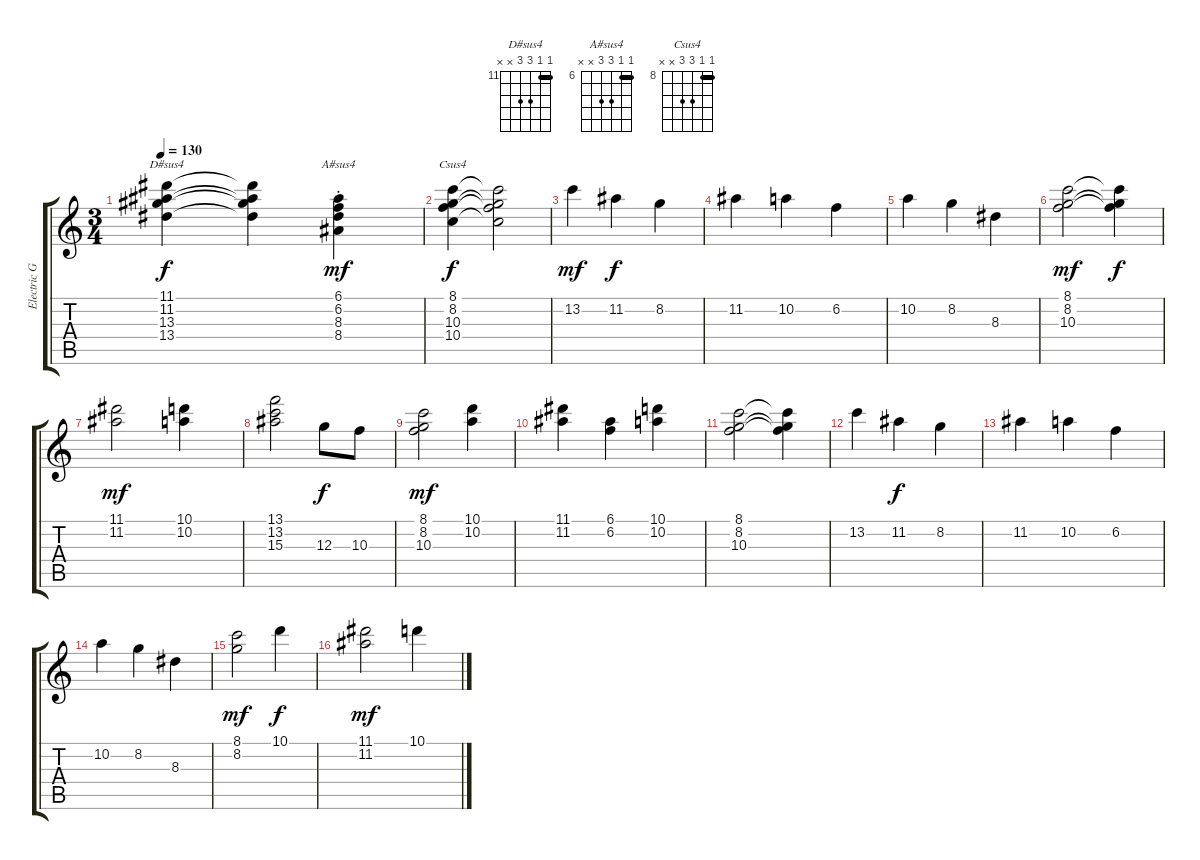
\track ("Electric Guitar" "Electric G") {instrument overdrivenguitar}
\staff {score tabs}
\tuning (E4 B3 G3 D3 A2 E2) {hide}
\chord ("D#sus4" 11 11 13 13 x x) {firstfret 11 barre 11}
\chord ("A#sus4" 6 6 8 8 x x) {firstfret 6 barre 6}
\chord ("Csus4" 8 8 10 10 x x) {firstfret 8 barre 8}
\ts (3 4)
\tempo 130
\clef g2
\ks c
(11.1 11.2 13.3 13.4).4{ch "D#sus4" dy f} (11.1{t} 11.2{t} 13.3{t} 13.4{t}).4 (6.1{st} 6.2{st} 8.3{st} 8.4{st}).4{ch "A#sus4" dy mf} |
(8.1 8.2 10.3 10.4).4{ch "Csus4" dy f} (8.1{t} 8.2{t} 10.3{t} 10.4{t}).2 |
13.2.4{dy mf} 11.2.4{dy f} 8.2.4 |
11.2.4 10.2.4 6.2.4 |
10.2.4 8.2.4 8.3.4 |
(8.1 8.2 10.3).2{dy mf} (8.1{t} 8.2{t} 10.3{t}).4{dy f} |
(11.1 11.2).2{dy mf} (10.1 10.2).4 |
(13.1 13.2 15.3).2 12.3.8{dy f} 10.3.8 |
(8.1 8.2 10.3).2{dy mf} (10.1 10.2).4 |
(11.1 11.2).4 (6.1 6.2).4 (10.1 10.2).4 |
(8.1 8.2 10.3).2 (8.1{t} 8.2{t} 10.3{t}).4 |
13.2.4 11.2.4{dy f} 8.2.4 |
11.2.4 10.2.4 6.2.4 |
10.2.4 8.2.4 8.3.4 |
(8.1 8.2).2{dy mf} 10.1.4{dy f} |
(11.1 11.2).2{dy mf} 10.1.4
